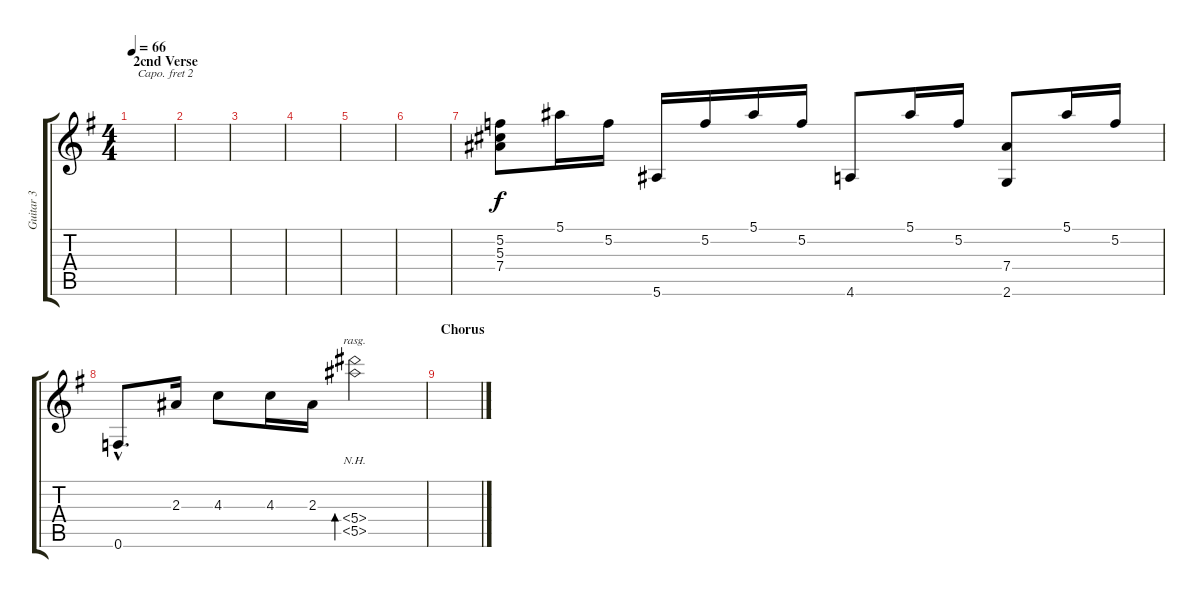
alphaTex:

\track ("Guitar 3" "Guitar 3") {instrument acousticguitarnylon}
\staff {score tabs}
\capo 2
\tuning (Eb4 Bb3 Gb3 Db3 Ab2 Eb2) {hide}
\ts (4 4)
\section ("" "2cnd Verse")
\tempo 66
\clef g2
\ks g
|
|
|
|
|
|
(5.2 5.3 7.4).8 5.1.16 5.2.16 5.6.16 5.2.16 5.1.16 5.2.16 4.6.8 5.1.16 5.2.16 (7.4 2.6).8 5.1.16 5.2.16 |
0.6{hac}.8{d} 2.3.16 4.3.8 4.3.16 2.3.16 (5.4{nh} 5.5{nh}).2{bd 60 rasg ii} |
\section ("" "Chorus")
